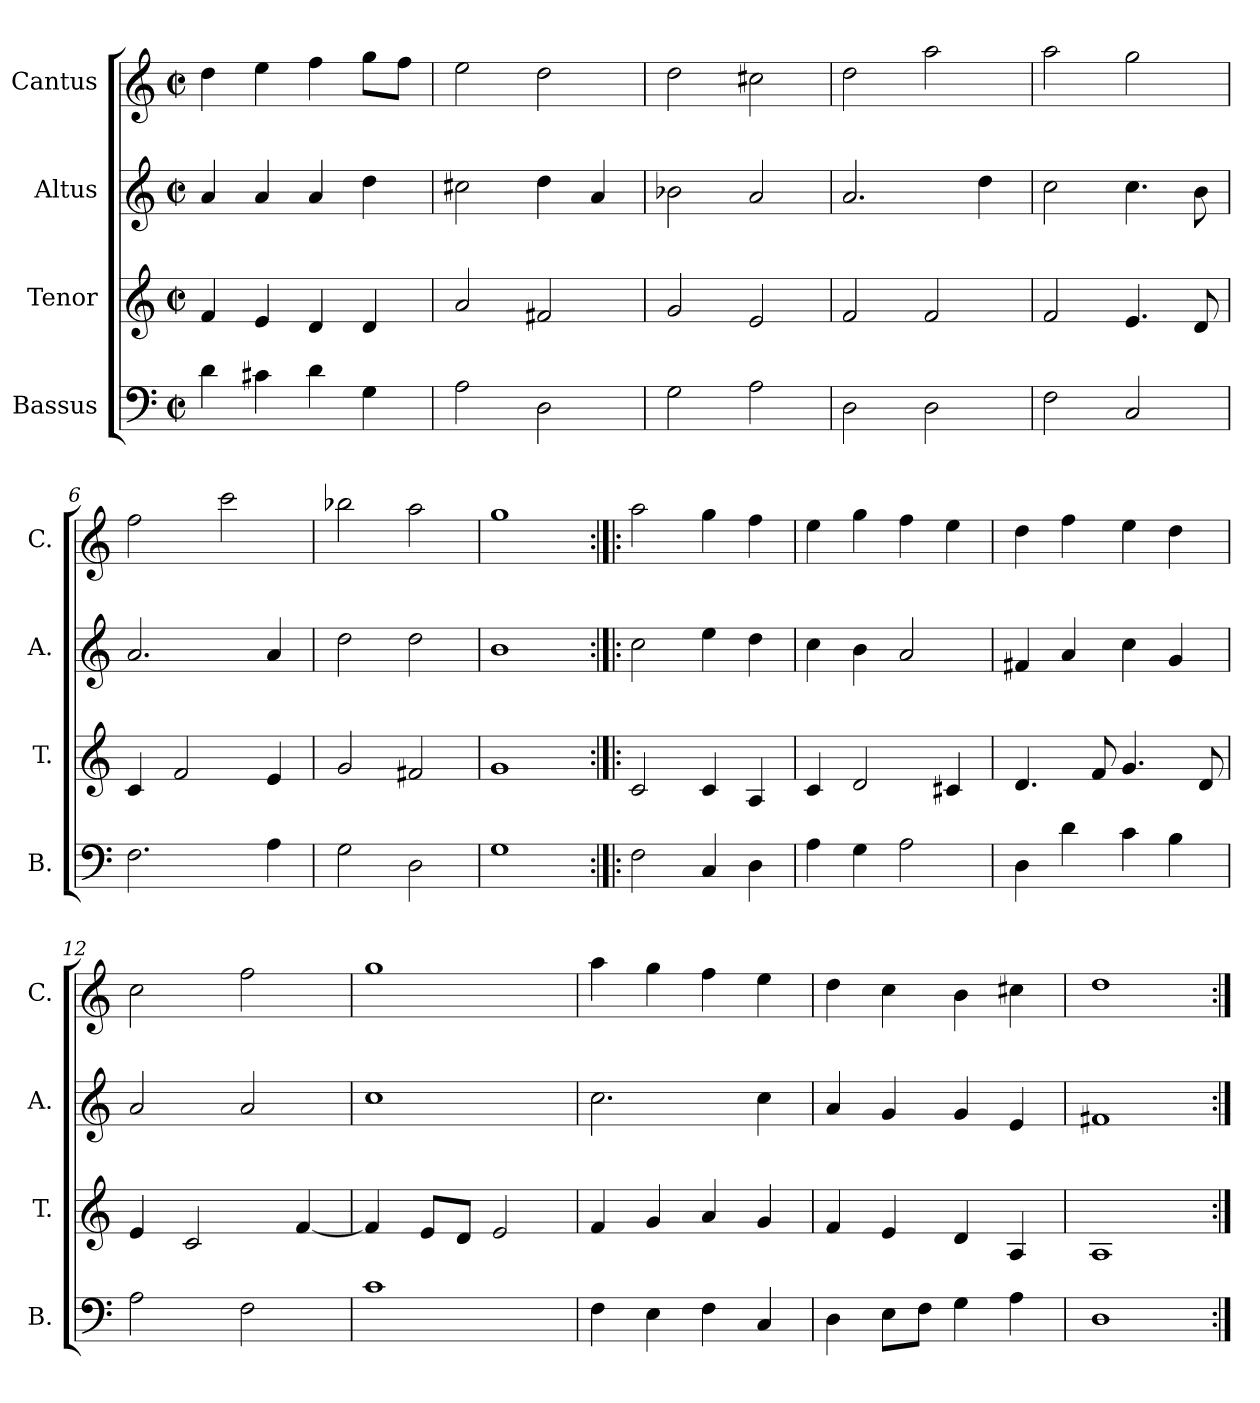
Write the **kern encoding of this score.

**kern	**kern	**kern	**kern
*part4	*part3	*part2	*part1
*staff4	*staff3	*staff2	*staff1
*I"Bassus	*I"Tenor	*I"Altus	*I"Cantus
*I'B.	*I'T.	*I'A.	*I'C.
*clefF4	*clefG2	*clefG2	*clefG2
*k[]	*k[]	*k[]	*k[]
*C:	*C:	*C:	*C:
*M2/2	*M2/2	*M2/2	*M2/2
*met(c|)	*met(c|)	*met(c|)	*met(c|)
=1	=1	=1	=1
4d\	4f/	4a/	4dd\
4c#X\	4e/	4a/	4ee\
4d\	4d/	4a/	4ff\
4G\	4d/	4dd\	8gg\L
.	.	.	8ff\J
=2	=2	=2	=2
2A\	2a/	2cc#X\	2ee\
2D\	2f#X/	4dd\	2dd\
.	.	4a/	.
=3	=3	=3	=3
2G\	2g/	2b-X\	2dd\
2A\	2e/	2a/	2cc#X\
=4	=4	=4	=4
2D\	2f/	2.a/	2dd\
2D\	2f/	.	2aa\
.	.	4dd\	.
=5	=5	=5	=5
2F\	2f/	2cc\	2aa\
2C/	4.e/	4.cc\	2gg\
.	8d/	8b\	.
=6	=6	=6	=6
2.F\	4c/	2.a/	2ff\
.	2f/	.	.
.	.	.	2ccc\
4A\	4e/	4a/	.
!!LO:LB:g=z
=7	=7	=7	=7
2G\	2g/	2dd\	2bb-X\
2D\	2f#X/	2dd\	2aa\
=8	=8	=8	=8
1G\	1g/	1b\	1gg\
=9:|!|:	=9:|!|:	=9:|!|:	=9:|!|:
2F\	2c/	2cc\	2aa\
4C/	4c/	4ee\	4gg\
4D\	4A/	4dd\	4ff\
=10	=10	=10	=10
4A\	4c/	4cc\	4ee\
4G\	2d/	4b\	4gg\
2A\	.	2a/	4ff\
.	4c#X/	.	4ee\
=11	=11	=11	=11
4D\	4.d/	4f#X/	4dd\
4d\	.	4a/	4ff\
.	8f/	.	.
4c\	4.g/	4cc\	4ee\
4B\	.	4g/	4dd\
.	8d/	.	.
!!LO:LB:g=z
=12	=12	=12	=12
2A\	4e/	2a/	2cc\
.	2c/	.	.
2F\	.	2a/	2ff\
.	[4f/	.	.
=13	=13	=13	=13
1c\	4f/]	1cc\	1gg\
.	8e/L	.	.
.	8d/J	.	.
.	2e/	.	.
=14	=14	=14	=14
4F\	4f/	2.cc\	4aa\
4E\	4g/	.	4gg\
4F\	4a/	.	4ff\
4C/	4g/	4cc\	4ee\
=15	=15	=15	=15
4D\	4f/	4a/	4dd\
8E\L	4e/	4g/	4cc\
8F\J	.	.	.
4G\	4d/	4g/	4b\
4A\	4A/	4e/	4cc#X\
=16	=16	=16	=16
1D\	1A/	1f#X/	1dd\
=:|!	=:|!	=:|!	=:|!
*-	*-	*-	*-
